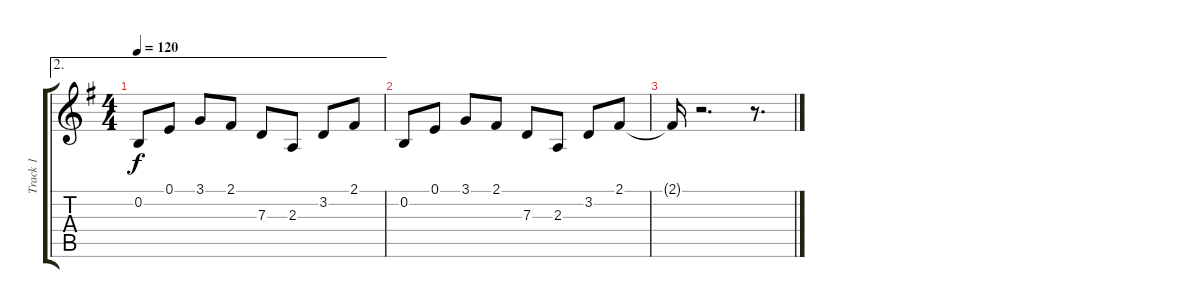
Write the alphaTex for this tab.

\track ("Track 1" "Track 1") {instrument brightacousticpiano}
\staff {score tabs}
\tuning (E4 B3 G3 D3 A2 E2) {hide}
\ae 2
\ts (4 4)
\tempo 120
\clef g2
\ks g
0.2.8{dy f} 0.1.8 3.1.8 2.1.8 7.3.8 2.3.8 3.2.8 2.1.8 |
0.2.8 0.1.8 3.1.8 2.1.8 7.3.8 2.3.8 3.2.8 2.1.8 |
2.1{t}.16 r.2{d} r.8{d}
